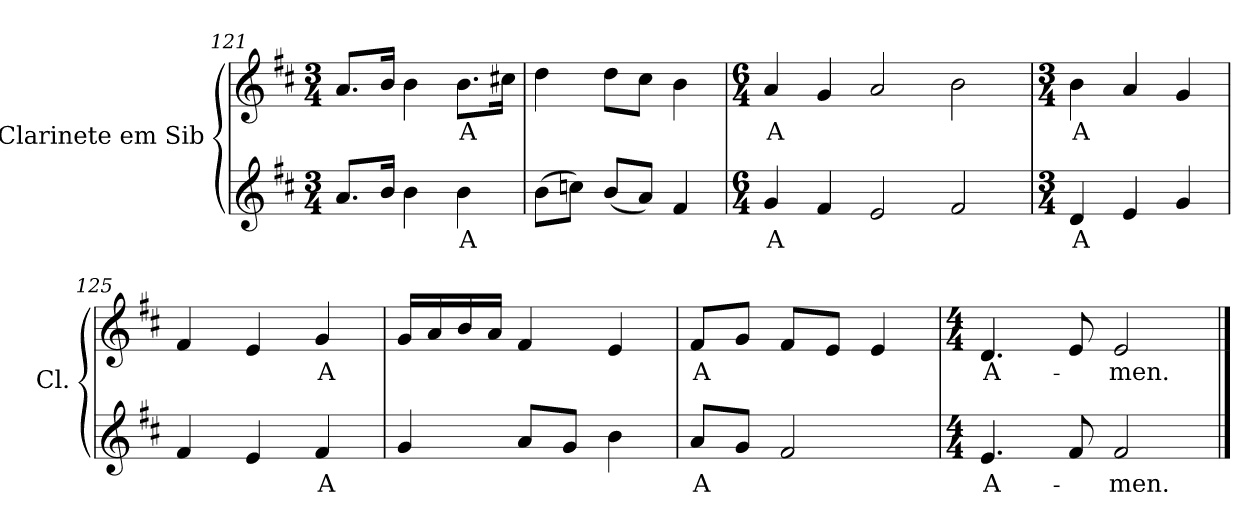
**kern	**text	**kern	**text
*part2	*part2	*part1	*part1
*staff2	*staff2	*staff1	*staff1
*I"Clarinete em Sib	*	*I"Clarinete em Sib	*
*I'Cl.	*	*I'Cl.	*
*clefG2	*	*clefG2	*
*ITrd1c2	*	*ITrd1c2	*
*k[]	*	*k[]	*
*C:	*	*C:	*
*M3/4	*	*M3/4	*
=121	=121	=121	=121
8.gi/L	.	8.gi/L	.
16ai/Jk	.	16ai/Jk	.
4ai\	.	4ai\	.
!	!LO:LY:b:color=#000000	!	!
!	!	!	!LO:LY:b:color=#000000
4ai\	A	8.ai\L	A
.	.	16bni\Jk	.
=122	=122	=122	=122
(8ai\L	.	4cci\	.
8b-Xi\J)	.	.	.
(8ai/L	.	8cci\L	.
8gi/J)	.	8bi\J	.
4ei/	.	4ai\	.
=123	=123	=123	=123
*M6/4	*	*M6/4	*
!	!LO:LY:b:color=#000000	!	!
!	!	!	!LO:LY:b:color=#000000
4fi/	A	4gi/	A
4ei/	.	4fi/	.
2di/	.	2gi/	.
2ei/	.	2ai\	.
!!LO:LB:g=z
=124	=124	=124	=124
*M3/4	*	*M3/4	*
!	!LO:LY:b:color=#000000	!	!
!	!	!	!LO:LY:b:color=#000000
4ci/	A	4ai\	A
4di/	.	4gi/	.
4fi/	.	4fi/	.
=125	=125	=125	=125
4ei/	.	4ei/	.
4di/	.	4di/	.
!	!LO:LY:b:color=#000000	!	!
!	!	!	!LO:LY:b:color=#000000
4ei/	A	4fi/	A
=126	=126	=126	=126
4fi/	.	16fi/LL	.
.	.	16gi/	.
.	.	16ai/	.
.	.	16gi/JJ	.
8gi/L	.	4ei/	.
8fi/J	.	.	.
4ai\	.	4di/	.
=127	=127	=127	=127
!	!LO:LY:b:color=#000000	!	!
!	!	!	!LO:LY:b:color=#000000
8gi/L	A	8ei/L	A
8fi/J	.	8fi/J	.
2ei/	.	8ei/L	.
.	.	8di/J	.
.	.	4di/	.
=128	=128	=128	=128
*M4/4	*	*M4/4	*
!	!LO:LY:b:color=#000000	!	!
!	!	!	!LO:LY:b:color=#000000
4.di/	A-	4.ci/	A-
8ei/	.	8di/	.
!	!LO:LY:b:color=#000000	!	!
!	!	!	!LO:LY:b:color=#000000
2ei/	-men.	2di/	-men.
==	==	==	==
*-	*-	*-	*-
